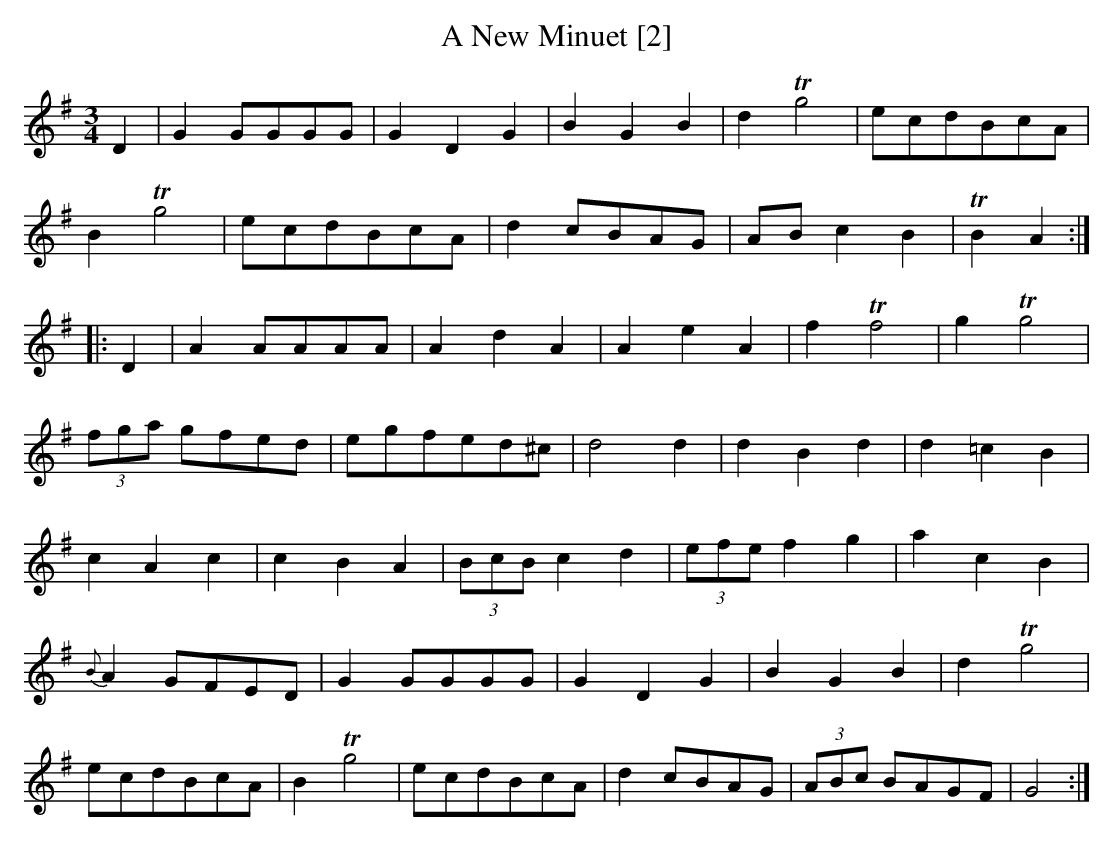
X:1
T:New Minuet [2], A
M:3/4
L:1/8
K:G
D2|G2 GGGG|G2D2G2|B2 G2B2|d2Tg4|ecdBcA|
B2 Tg4|ecdBcA|d2 cBAG|AB c2B2|TB2A2:|
|:D2|A2 AAAA|A2d2A2|A2e2A2|f2 Tf4|g2 Tg4|
(3fga gfed|egfed^c|d4 d2|d2B2d2|d2=c2B2|
c2A2c2|c2B2A2|(3BcB c2d2|(3efe f2g2|a2c2B2|
{B}A2 GFED|G2 GGGG|G2D2G2|B2G2B2|d2Tg4|
ecdBcA|B2Tg4|ecdBcA|d2 cBAG|(3ABc BAGF|G4:|]
